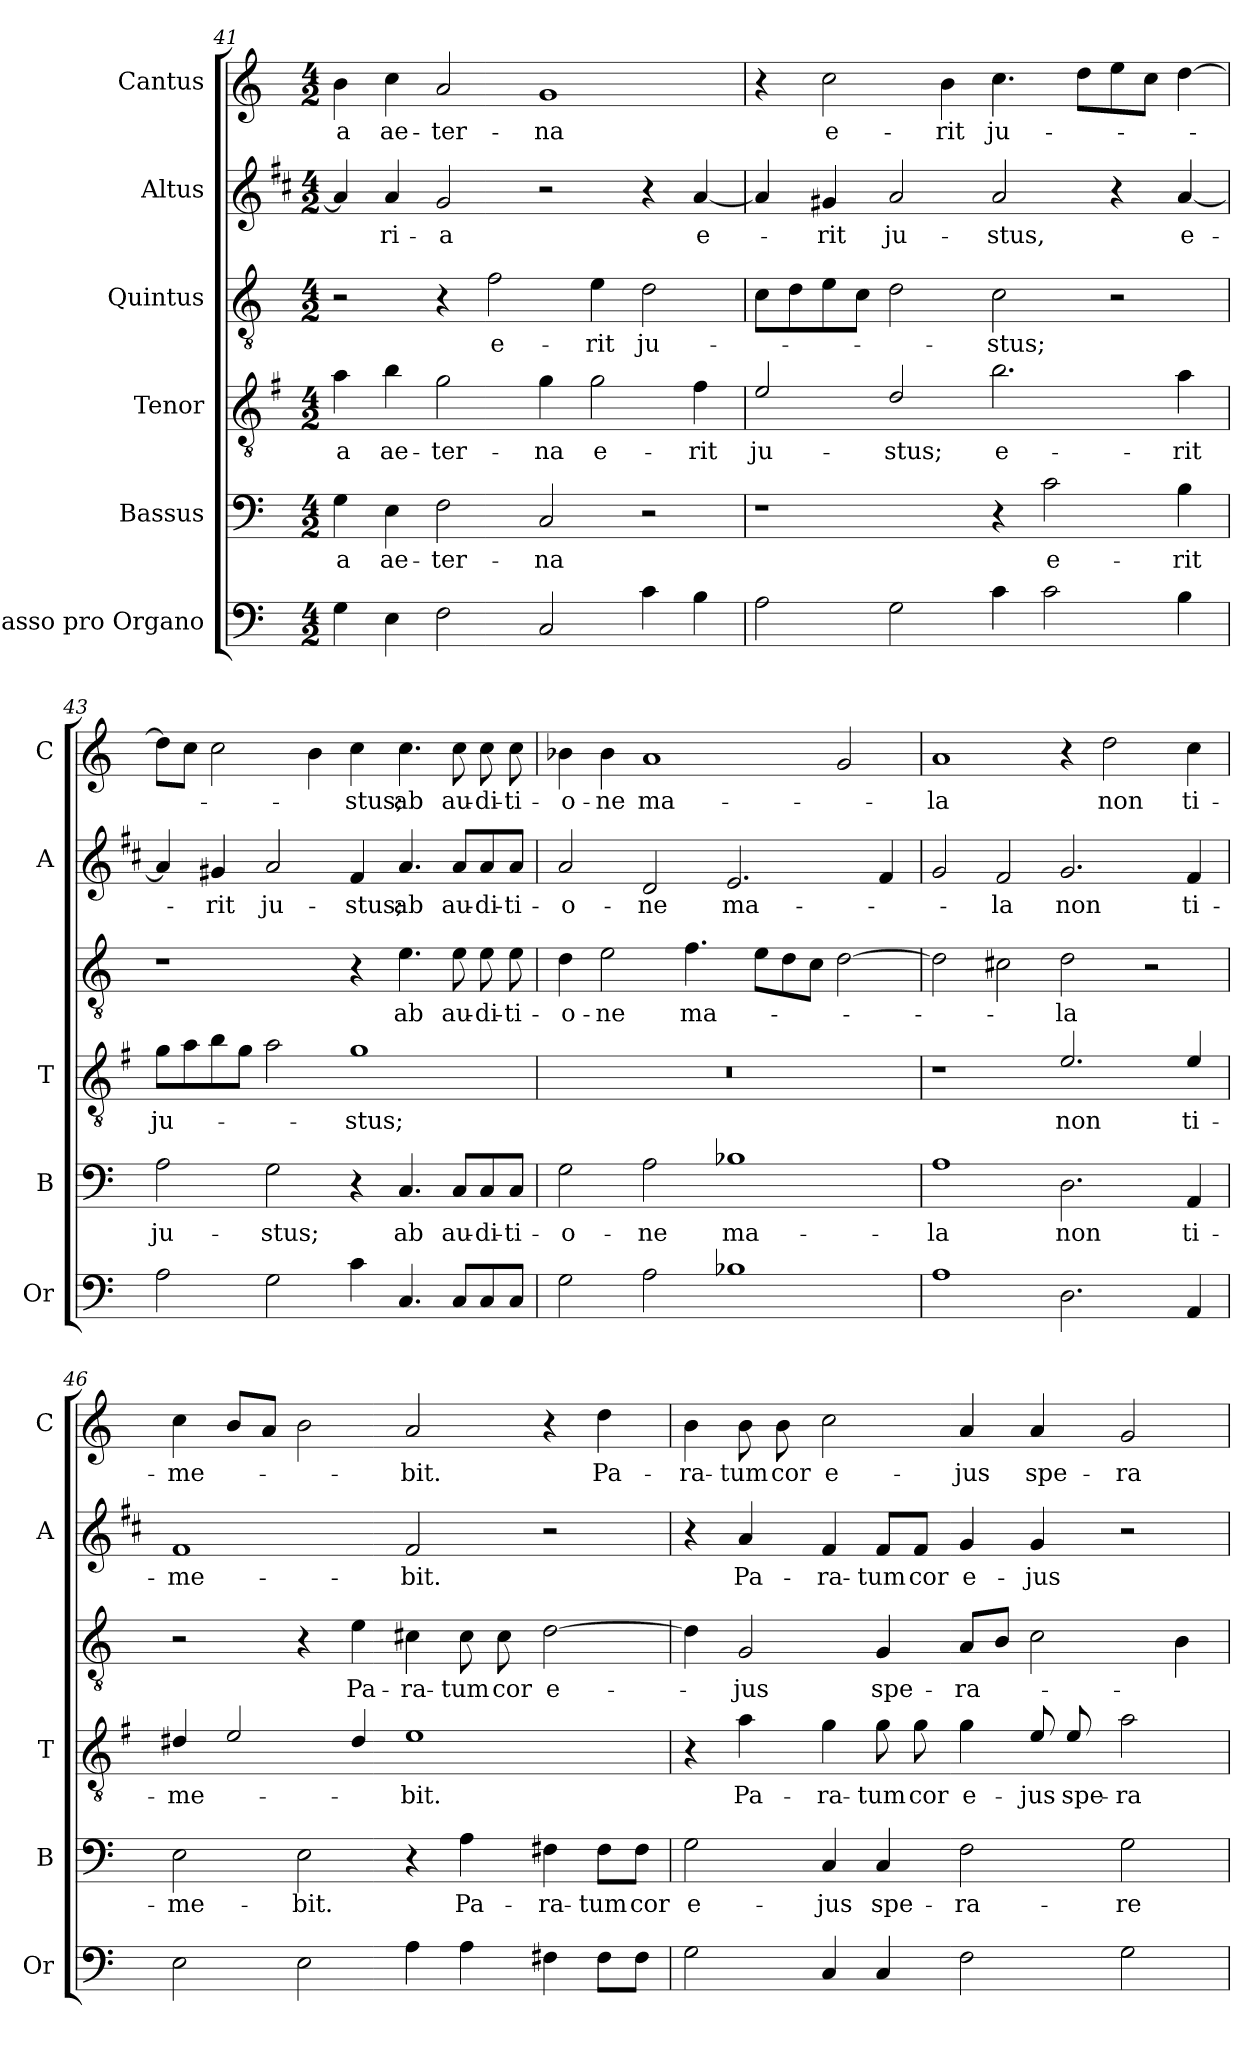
**kern	**kern	**text	**kern	**text	**kern	**text	**kern	**text	**kern	**text
*part6	*part5	*part5	*part4	*part4	*part3	*part3	*part2	*part2	*part1	*part1
*staff6	*staff5	*staff5	*staff4	*staff4	*staff3	*staff3	*staff2	*staff2	*staff1	*staff1
*I"Basso pro Organo	*I"Bassus	*	*I"Tenor	*	*I"Quintus	*	*I"Altus	*	*I"Cantus	*
*I'Or	*I'B	*	*I'T	*	*	*	*I'A	*	*I'C	*
*clefF4	*clefF4	*	*clefGv2	*	*clefGv2	*	*clefG2	*	*clefG2	*
*	*	*	*ITrd4c7	*	*	*	*ITrd1c2	*	*	*
*k[]	*k[]	*	*k[]	*	*k[]	*	*k[]	*	*k[]	*
*C:	*C:	*	*C:	*	*C:	*	*C:	*	*C:	*
*M4/2	*M4/2	*	*M4/2	*	*M4/2	*	*M4/2	*	*M4/2	*
=41	=41	=41	=41	=41	=41	=41	=41	=41	=41	=41
!	!	!LO:LY:b	!	!LO:LY:b	!	!	!	!	!	!LO:LY:b
4G\	4G\	-a	4d\	-a	2r	.	4g/]	.	4b\	-a
!	!	!LO:LY:b	!	!LO:LY:b	!	!	!	!LO:LY:b	!	!LO:LY:b
4E\	4E\	ae-	4e\	ae-	.	.	4g/	-ri-	4cc\	ae-
!	!	!LO:LY:b	!	!LO:LY:b	!	!	!	!LO:LY:b	!	!LO:LY:b
2F\	2F\	-ter-	2c\	-ter-	4r	.	2f/	-a	2a/	-ter-
!	!	!	!	!	!	!LO:LY:b	!	!	!	!
.	.	.	.	.	2f\	e-	.	.	.	.
!	!	!LO:LY:b	!	!LO:LY:b	!	!	!	!	!	!LO:LY:b
2C/	2C/	-na	4c\	-na	.	.	2r	.	1g	-na
!	!	!	!	!LO:LY:b	!	!LO:LY:b	!	!	!	!
.	.	.	2c\	e-	4e\	-rit	.	.	.	.
!	!	!	!	!	!	!LO:LY:b	!	!	!	!
4c\	2r	.	.	.	2d\	ju-	4r	.	.	.
!	!	!	!	!LO:LY:b	!	!	!	!LO:LY:b	!	!
4B\	.	.	4B\	-rit	.	.	[4g/	e-	.	.
!!LO:LB:g=z
=42	=42	=42	=42	=42	=42	=42	=42	=42	=42	=42
!	!	!	!	!LO:LY:b	!	!	!	!	!	!
2A\	1r	.	2A/	ju-	8c\L	.	4g/]	.	4r	.
.	.	.	.	.	8d\	.	.	.	.	.
!	!	!	!	!	!	!	!	!LO:LY:b	!	!LO:LY:b
.	.	.	.	.	8e\	.	4f#X/	-rit	2cc\	e-
.	.	.	.	.	8c\J	.	.	.	.	.
!	!	!	!	!LO:LY:b	!	!	!	!LO:LY:b	!	!
2G\	.	.	2G/	-stus;	2d\	.	2g/	ju-	.	.
!	!	!	!	!	!	!	!	!	!	!LO:LY:b
.	.	.	.	.	.	.	.	.	4b\	-rit
!	!	!	!	!LO:LY:b	!	!LO:LY:b	!	!LO:LY:b	!	!LO:LY:b
4c\	4r	.	2.e\	e-	2c\	-stus;	2g/	-stus,	4.cc\	ju-
!	!	!LO:LY:b	!	!	!	!	!	!	!	!
2c\	2c\	e-	.	.	.	.	.	.	.	.
.	.	.	.	.	.	.	.	.	8dd\L	.
.	.	.	.	.	2r	.	4r	.	8ee\	.
.	.	.	.	.	.	.	.	.	8cc\J	.
!	!	!LO:LY:b	!	!LO:LY:b	!	!	!	!LO:LY:b	!	!
4B\	4B\	-rit	4d\	-rit	.	.	[4g/	e-	[4dd\	.
=43	=43	=43	=43	=43	=43	=43	=43	=43	=43	=43
!	!	!LO:LY:b	!	!LO:LY:b	!	!	!	!	!	!
2A\	2A\	ju-	8c\L	ju-	1r	.	4g/]	.	8dd\L]	.
.	.	.	8d\	.	.	.	.	.	8cc\J	.
!	!	!	!	!	!	!	!	!LO:LY:b	!	!
.	.	.	8e\	.	.	.	4f#X/	-rit	2cc\	.
.	.	.	8c\J	.	.	.	.	.	.	.
!	!	!LO:LY:b	!	!	!	!	!	!LO:LY:b	!	!
2G\	2G\	-stus;	2d\	.	.	.	2g/	ju-	.	.
.	.	.	.	.	.	.	.	.	4b\	.
!	!	!	!	!LO:LY:b	!	!	!	!LO:LY:b	!	!LO:LY:b
4c\	4r	.	1c	-stus;	4r	.	4e/	-stus;	4cc\	-stus;
!	!	!LO:LY:b	!	!	!	!LO:LY:b	!	!LO:LY:b	!	!LO:LY:b
4.C/	4.C/	ab	.	.	4.e\	ab	4.g/	ab	4.cc\	ab
!	!	!LO:LY:b	!	!	!	!LO:LY:b	!	!LO:LY:b	!	!LO:LY:b
8C/L	8C/L	au-	.	.	8e\	au-	8g/L	au-	8cc\	au-
!	!	!LO:LY:b	!	!	!	!LO:LY:b	!	!LO:LY:b	!	!LO:LY:b
8C/	8C/	-di-	.	.	8e\	-di-	8g/	-di-	8cc\	-di-
!	!	!LO:LY:b	!	!	!	!LO:LY:b	!	!LO:LY:b	!	!LO:LY:b
8C/J	8C/J	-ti-	.	.	8e\	-ti-	8g/J	-ti-	8cc\	-ti-
=44	=44	=44	=44	=44	=44	=44	=44	=44	=44	=44
!	!	!LO:LY:b	!	!	!	!LO:LY:b	!	!LO:LY:b	!	!LO:LY:b
2G\	2G\	-o-	0r	.	4d\	-o-	2g/	-o-	4b-X\	-o-
!	!	!	!	!	!	!LO:LY:b	!	!	!	!LO:LY:b
.	.	.	.	.	2e\	-ne	.	.	4b-\	-ne
!	!	!LO:LY:b	!	!	!	!	!	!LO:LY:b	!	!LO:LY:b
2A\	2A\	-ne	.	.	.	.	2c/	-ne	1a	ma-
!	!	!	!	!	!	!LO:LY:b	!	!	!	!
.	.	.	.	.	4.f\	ma-	.	.	.	.
!	!	!LO:LY:b	!	!	!	!	!	!LO:LY:b	!	!
1B-X	1B-X	ma-	.	.	.	.	2.d/	ma-	.	.
.	.	.	.	.	8e\L	.	.	.	.	.
.	.	.	.	.	8d\	.	.	.	.	.
.	.	.	.	.	8c\J	.	.	.	.	.
.	.	.	.	.	[2d\	.	.	.	2g/	.
.	.	.	.	.	.	.	4e/	.	.	.
=45	=45	=45	=45	=45	=45	=45	=45	=45	=45	=45
!	!	!LO:LY:b	!	!	!	!	!	!	!	!LO:LY:b
1A	1A	-la	1r	.	2d\]	.	2f/	.	1a	-la
!	!	!	!	!	!	!	!	!LO:LY:b	!	!
.	.	.	.	.	2c#X\	.	2e/	-la	.	.
!	!	!LO:LY:b	!	!LO:LY:b	!	!LO:LY:b	!	!LO:LY:b	!	!
2.D\	2.D\	non	2.A/	non	2d\	-la	2.f/	non	4r	.
!	!	!	!	!	!	!	!	!	!	!LO:LY:b
.	.	.	.	.	.	.	.	.	2dd\	non
.	.	.	.	.	2r	.	.	.	.	.
!	!	!LO:LY:b	!	!LO:LY:b	!	!	!	!LO:LY:b	!	!LO:LY:b
4AA/	4AA/	ti-	4A/	ti-	.	.	4e/	ti-	4cc\	ti-
!!LO:LB:g=z
=46	=46	=46	=46	=46	=46	=46	=46	=46	=46	=46
!	!	!LO:LY:b	!	!LO:LY:b	!	!	!	!LO:LY:b	!	!LO:LY:b
2E\	2E\	-me-	4G#X/	-me-	2r	.	1e	-me-	4cc\	-me-
.	.	.	2A/	.	.	.	.	.	8b/L	.
.	.	.	.	.	.	.	.	.	8a/J	.
!	!	!LO:LY:b	!	!	!	!	!	!	!	!
2E\	2E\	-bit.	.	.	4r	.	.	.	2b\	.
!	!	!	!	!	!	!LO:LY:b	!	!	!	!
.	.	.	4G#/	.	4e\	Pa-	.	.	.	.
!	!	!	!	!LO:LY:b	!	!LO:LY:b	!	!LO:LY:b	!	!LO:LY:b
4A\	4r	.	1A	-bit.	4c#X\	-ra-	2e/	-bit.	2a/	-bit.
!	!	!LO:LY:b	!	!	!	!LO:LY:b	!	!	!	!
4A\	4A\	Pa-	.	.	8c#\	-tum	.	.	.	.
!	!	!	!	!	!	!LO:LY:b	!	!	!	!
.	.	.	.	.	8c#\	cor	.	.	.	.
!	!	!LO:LY:b	!	!	!	!LO:LY:b	!	!	!	!
4F#X\	4F#X\	-ra-	.	.	[2d\	e-	2r	.	4r	.
!	!	!LO:LY:b	!	!	!	!	!	!	!	!LO:LY:b
8F#\L	8F#\L	-tum	.	.	.	.	.	.	4dd\	Pa-
!	!	!LO:LY:b	!	!	!	!	!	!	!	!
8F#\J	8F#\J	cor	.	.	.	.	.	.	.	.
=47	=47	=47	=47	=47	=47	=47	=47	=47	=47	=47
!	!	!LO:LY:b	!	!	!	!	!	!	!	!LO:LY:b
2G\	2G\	e-	4r	.	4d\]	.	4r	.	4b\	-ra-
!	!	!	!	!LO:LY:b	!	!LO:LY:b	!	!LO:LY:b	!	!LO:LY:b
.	.	.	4d\	Pa-	2G/	-jus	4g/	Pa-	8b\	-tum
!	!	!	!	!	!	!	!	!	!	!LO:LY:b
.	.	.	.	.	.	.	.	.	8b\	cor
!	!	!LO:LY:b	!	!LO:LY:b	!	!	!	!LO:LY:b	!	!LO:LY:b
4C/	4C/	-jus	4c\	-ra-	.	.	4e/	-ra-	2cc\	e-
!	!	!LO:LY:b	!	!LO:LY:b	!	!LO:LY:b	!	!LO:LY:b	!	!
4C/	4C/	spe-	8c\	-tum	4G/	spe-	8e/L	-tum	.	.
!	!	!	!	!LO:LY:b	!	!	!	!LO:LY:b	!	!
.	.	.	8c\	cor	.	.	8e/J	cor	.	.
!	!	!LO:LY:b	!	!LO:LY:b	!	!LO:LY:b	!	!LO:LY:b	!	!LO:LY:b
2F\	2F\	-ra-	4c\	e-	8A/L	-ra-	4f/	e-	4a/	-jus
.	.	.	.	.	8B/J	.	.	.	.	.
!	!	!	!	!LO:LY:b	!	!	!	!LO:LY:b	!	!LO:LY:b
.	.	.	8A/	-jus	2c\	.	4f/	-jus	4a/	spe-
!	!	!	!	!LO:LY:b	!	!	!	!	!	!
.	.	.	8A/	spe-	.	.	.	.	.	.
!	!	!LO:LY:b	!	!LO:LY:b	!	!	!	!	!	!LO:LY:b
2G\	2G\	-re	2d\	-ra-	.	.	2r	.	2g/	-ra-
.	.	.	.	.	4B\	.	.	.	.	.
=	=	=	=	=	=	=	=	=	=	=
*-	*-	*-	*-	*-	*-	*-	*-	*-	*-	*-
